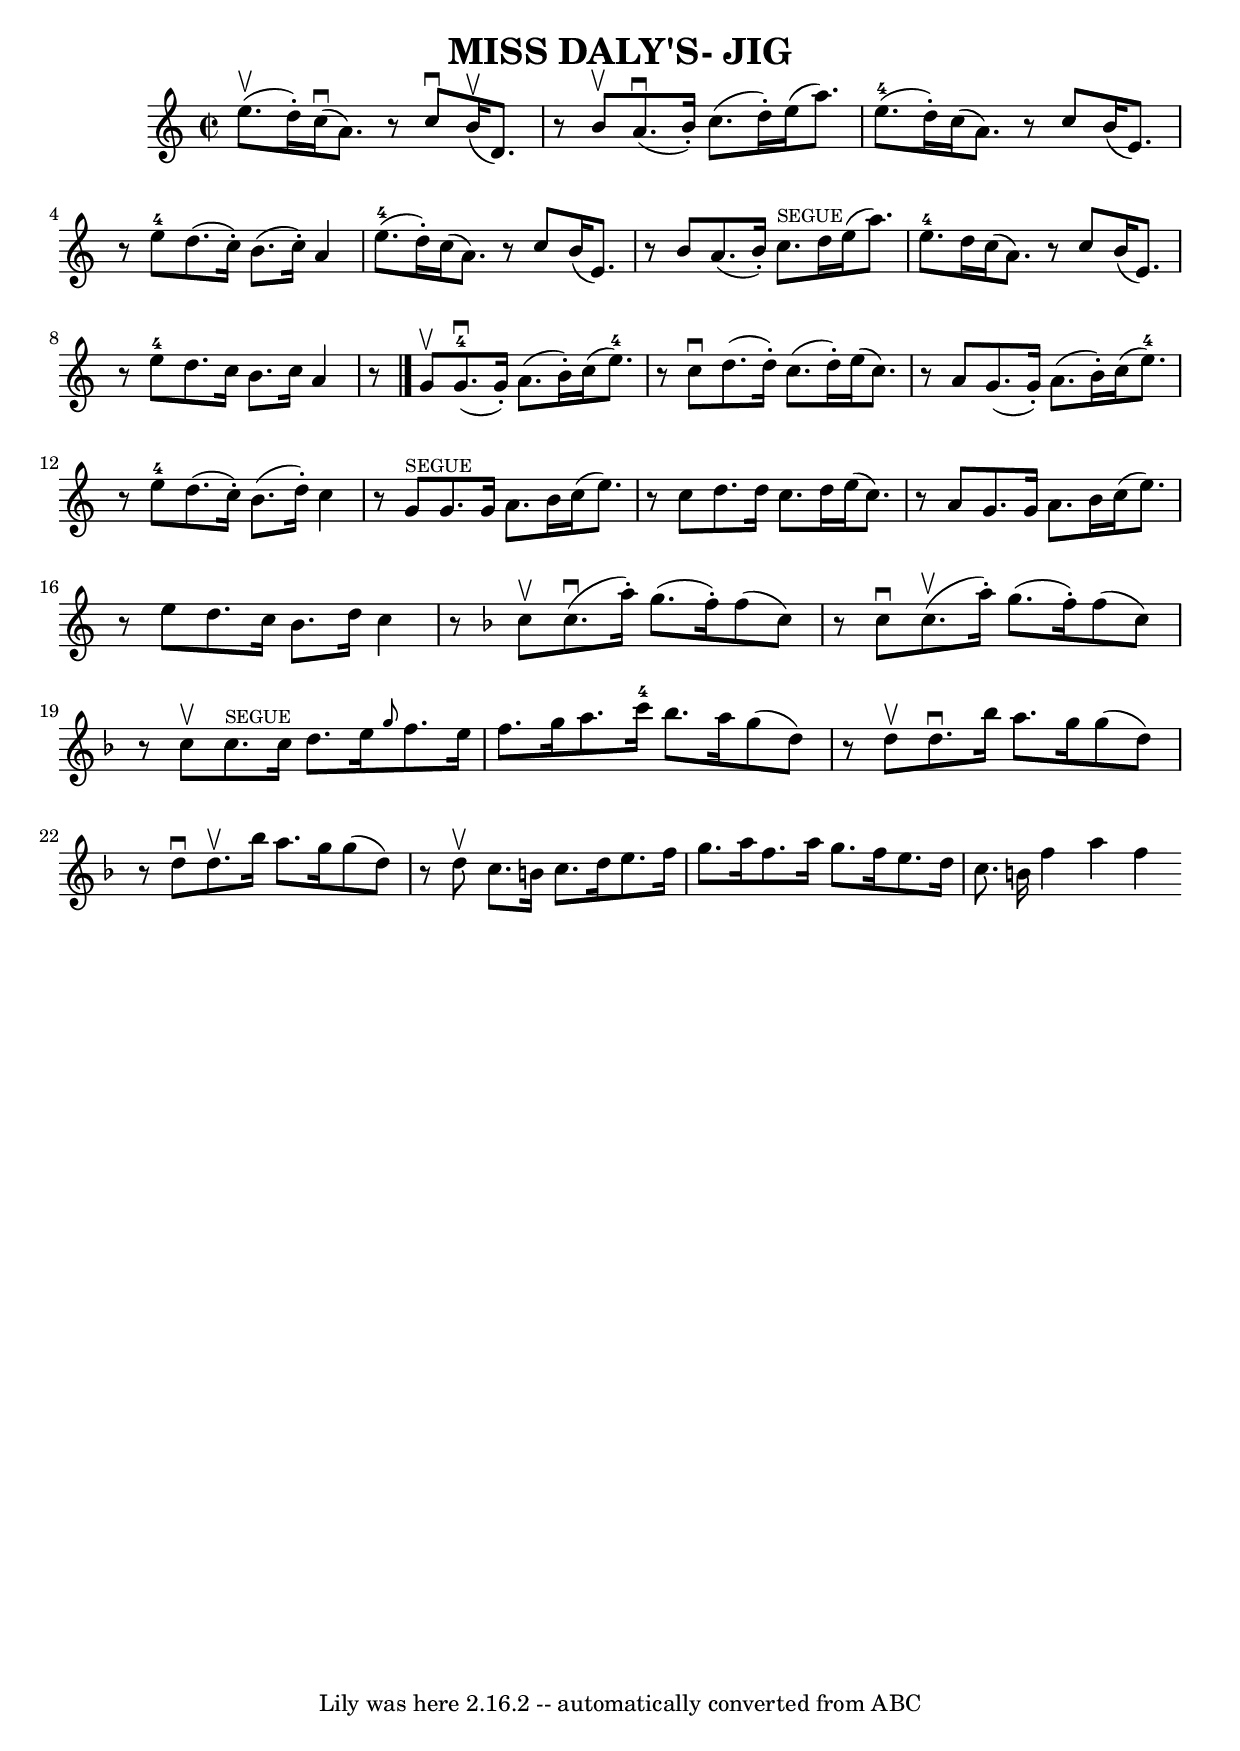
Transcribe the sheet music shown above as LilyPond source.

\version "2.16.2"
\include "Mammoth.ily"
\header {
  %% book = "Ryan's Mammoth Collection of Fiddle Tunes"
  crossRefNumber = "1"
  footnotes = ""
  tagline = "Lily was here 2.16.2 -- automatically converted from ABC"
  title = "MISS DALY'S- JIG"

}
voicedefault =  {


  \override Staff.TimeSignature #'style = #'C
  \time 2/2 
  \key a \minor   e''8. (^\upbow d''16-.)        |
  
  c''16 (^\downbow a'8.)   r8 c''8^\downbow b'16 (^\upbow d'8.)      r8 b'8^\upbow    |
  a'8. (^\downbow b'16-.) c''8. (d''16-.) e''16 (a''8.) e''8.-4(d''16-.)       |
  c''16 (   a'8.)   r8 c''8 b'16 (e'8.)   r8 e''8-4    |
  d''8. (   c''16-.) b'8. (c''16-.) a'4 e''8.-4(d''16-.)    |  |
  c''16 (a'8.)   r8 c''8 b'16 (e'8.)   r8    b'8     |
  a'8. (b'16-.) c''8.^\segue d''16 e''16 (   a''8.) e''8.-4 d''16         |
  c''16 (a'8.)   r8 c''8    b'16 (e'8.)   r8 e''8-4    |
  d''8. c''16 b'8.       c''16 a'4    r8   \bar "|." g'8^\upbow        |
  g'8.-4(^\downbow g'16-.) a'8. (b'16-.) c''16 (e''8.-4)      r8 c''8^\downbow    |
  d''8. (d''16-.) c''8. (d''16-.)      e''16 (c''8.)   r8 a'8         |
  g'8. (g'16-.) a'8. (   b'16-.) c''16 (e''8.-4)   r8 e''8-4    |
  d''8. (   c''16-.) b'8. (d''16-.) c''4    r8 g'8^\segue    |
   |
  g'8. g'16 a'8. b'16 c''16 (e''8.)   r8 c''8     |
  d''8. d''16 c''8. d''16 e''16 (c''8.)   r8 a'8      |
  g'8. g'16 a'8. b'16 c''16 (e''8.)   r8 e''8     |
  d''8. c''16 b'8. d''16 c''4    r8   
  \key f \major   c''8^\upbow        |
  c''8. (^\downbow a''16-.) g''8. (f''16-.) f''8 (c''8)   r8 c''8^\downbow   |
  c''8. (^\upbow      a''16-.) g''8. (f''16-.) f''8 (c''8)   r8 c''8^\upbow         |
  c''8.^\segue c''16 d''8. e''16  \grace { g''8  
					 }      f''8. e''16 f''8. g''16     |
  a''8. c'''16-4 bes''8.      a''16 g''8 (d''8)   r8 d''8^\upbow   |  |
  d''8.^\downbow bes''16 a''8. g''16 g''8 (d''8)   r8 d''8^\downbow   |
  d''8.^\upbow bes''16 a''8. g''16 g''8 (d''8)   r8    d''8^\upbow   \bar "| |" c''8. b'16 c''8. d''16 e''8. f''16       g''8. a''16     |
  f''8. a''16 g''8. f''16 e''8. d''16    c''8. b'16    \bar ":|" f''4 a''4 f''4    <<   \bar " |."  >>   

}

\score{
  <<

    \context Staff="default"
    {
      \voicedefault 
      
    }

  >>
  \layout {
    
  }
  \midi {
  }

}
